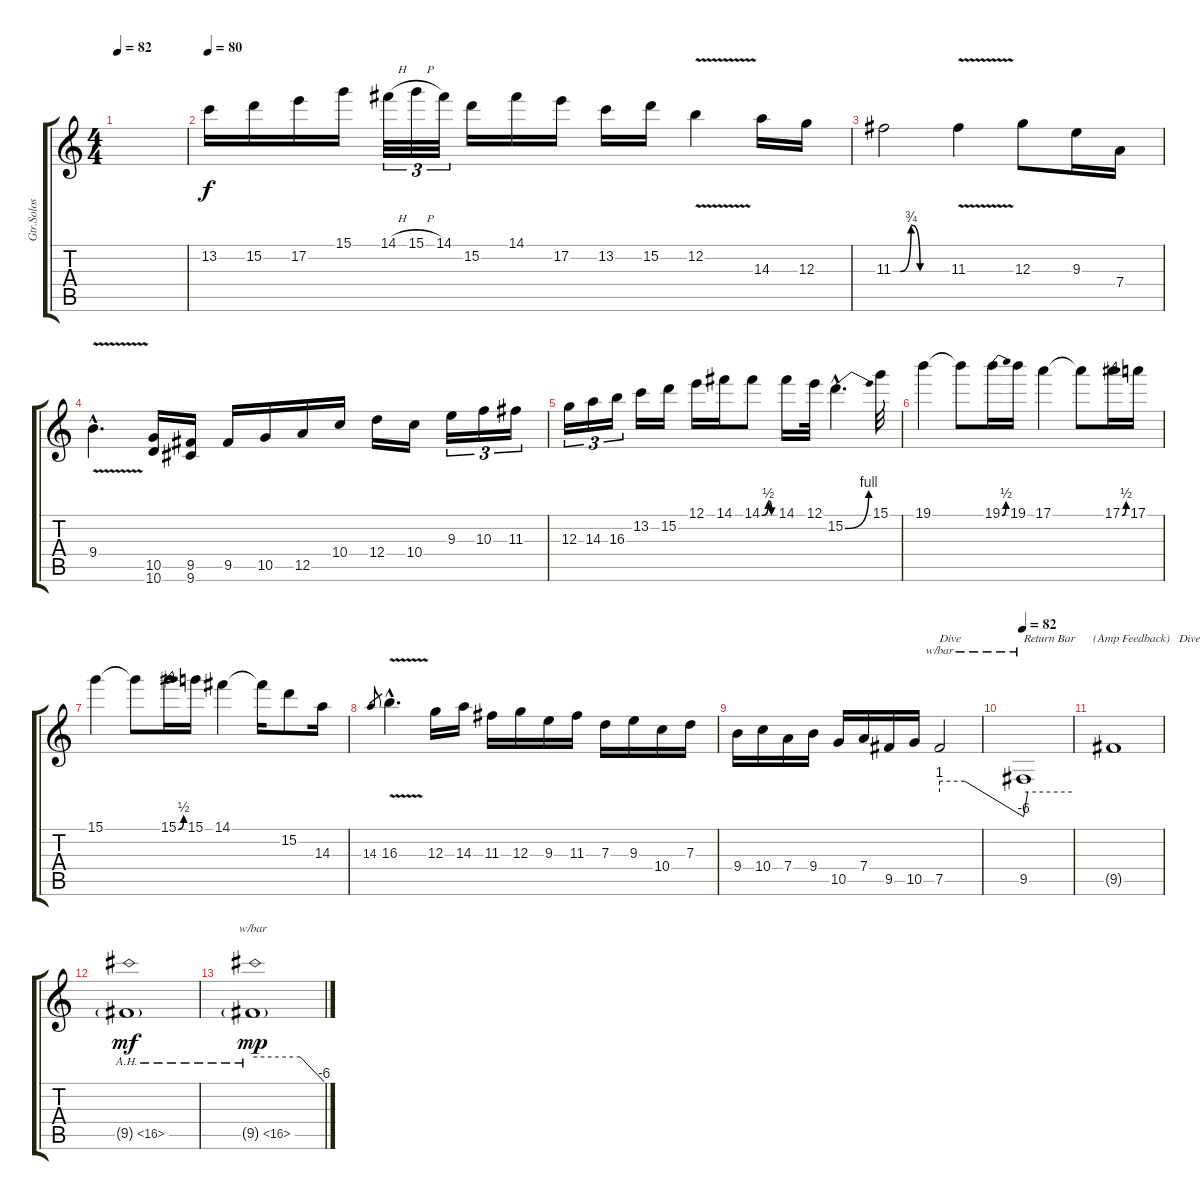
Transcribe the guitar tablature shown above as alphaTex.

\track ("Gtr.Solos" "Gtr.Solos") {instrument distortionguitar}
\staff {score tabs}
\tuning (E4 B3 G3 D3 A2 E2) {hide}
\ts (4 4)
\tempo 82
\clef g2
\ks c
|
\tempo 80
13.2.16{dy f} 15.2.16 17.2.16 15.1.16 14.1{h}.32{tu (3 2)} 15.1{h}.32{tu (3 2)} 14.1.32{tu (3 2)} 15.2.16 14.1.16 17.2.16 13.2.16 15.2.16 12.2{v}.4 14.3.16 12.3.16 |
11.3{be (custom 0 0 8 0 20 3 30 0 60 0)}.2 11.3{v}.4 12.3.8 9.3.16 7.4.16 |
9.4{v hac}.4{d} (10.5 10.6).16 (9.5 9.6).16 9.5.16 10.5.16 12.5.16 10.4.16 12.4.16 10.4.16 9.3.16{tu (3 2)} 10.3.16{tu (3 2)} 11.3.16{tu (3 2)} |
12.3.16{tu (3 2)} 14.3.16{tu (3 2)} 16.3.16{tu (3 2)} 13.2.16 15.2.16 12.1.16 14.1.16 14.1{be (custom 0 0 30 2 45 0 60 0)}.8 14.1.16 12.1.32 15.2{be (bend 0 0 60 4) hac}.4{d} 15.1.32 |
19.1.4 19.1{t}.8 19.1{be (bend 0 0 60 2)}.16 19.1.16 17.1.4 17.1{t}.8 17.1{be (bend 0 0 60 2)}.16 17.1.16 |
15.1.4 15.1{t}.8 15.1{be (bend 0 0 60 2)}.16 15.1.16 14.1.4 14.1{t}.16 15.2.8 14.3.16 |
14.3.8{gr} 16.3{v hac}.4{d} 12.3.16 14.3.16 11.3.16 12.3.16 9.3.16 11.3.16 7.3.16 9.3.16 10.4.16 7.3.16 |
9.4.16 10.4.16 7.4.16 9.4.16 10.5.16 7.4.16 9.5.16 10.5.16 7.5.2{tbe (custom default 0 4 18 4 60 -24) txt "Dive"} |
\tempo 82
9.5.1{tbe (custom default 0 -24 5 0 60 0) txt "Return Bar      (Amp Feedback)   Dive"} |
9.5{t}.1 |
9.5{ah 7 g}.1{dy mf} |
9.5{ah 7 g}.1{tbe (custom default 0 0 40 0 60 -24) dy mp}
